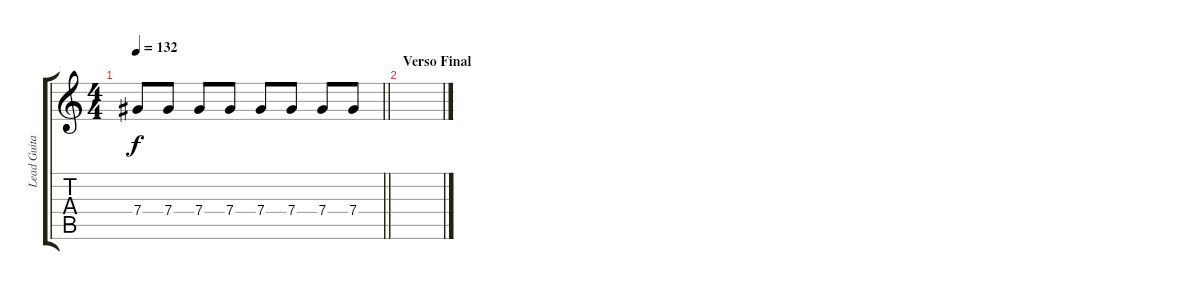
\track ("Lead Guitar" "Lead Guita") {instrument overdrivenguitar}
\staff {score tabs}
\tuning (Eb4 Bb3 Gb3 Db3 Ab2 Eb2) {hide}
\ts (4 4)
\tempo 132
\clef g2
\barLineRight lightlight
\ks c
7.4.8{dy f} 7.4.8 7.4.8 7.4.8 7.4.8 7.4.8 7.4.8 7.4.8 |
\section ("" "Verso Final")
